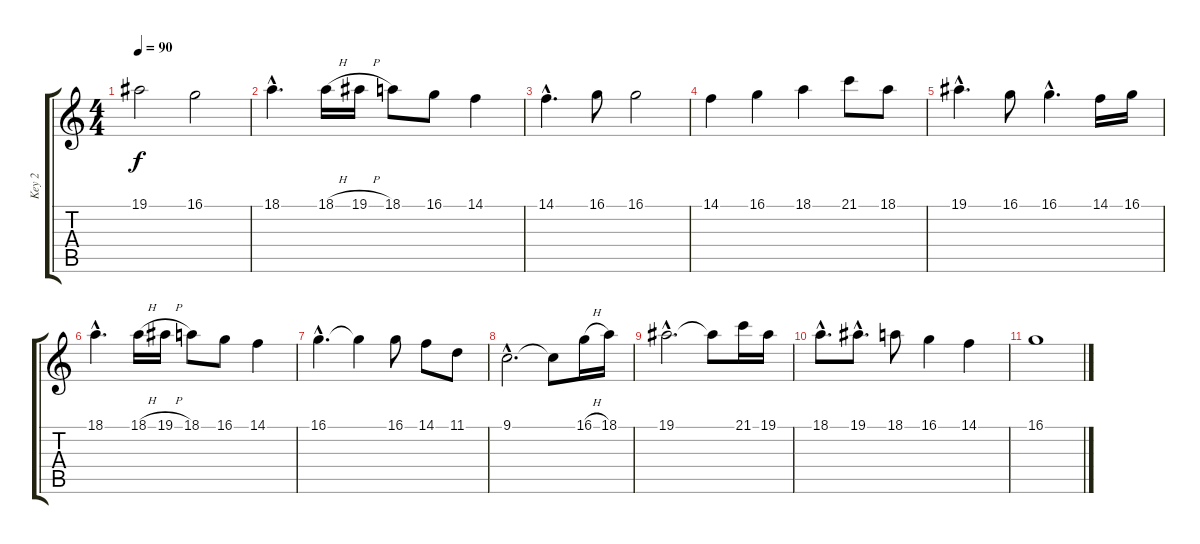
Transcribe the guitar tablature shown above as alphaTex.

\track ("Key 2" "Key 2") {instrument fx5brightness}
\staff {score tabs}
\tuning (Eb4 Bb3 Gb3 Db3 Ab2 Eb2) {hide}
\ts (4 4)
\tempo 90
\clef g2
\ks c
19.1.2{dy f} 16.1.2 |
18.1{hac}.4{d} 18.1{h}.16 19.1{h}.16 18.1.8 16.1.8 14.1.4 |
14.1{hac}.4{d} 16.1.8 16.1.2 |
14.1.4 16.1.4 18.1.4 21.1.8 18.1.8 |
19.1{hac}.4{d} 16.1.8 16.1{hac}.4{d} 14.1.16 16.1.16 |
18.1{hac}.4{d} 18.1{h}.16 19.1{h}.16 18.1.8 16.1.8 14.1.4 |
16.1{hac}.4{d} 16.1{t}.4 16.1.8 14.1.8 11.1.8 |
9.1{hac}.2{d} 9.1{t}.8 16.1{h}.16 18.1.16 |
19.1{hac}.2{d} 19.1{t}.8 21.1.16 19.1.16 |
18.1{hac}.8{d} 19.1{hac}.8{d} 18.1.8 16.1.4 14.1.4 |
16.1.1
